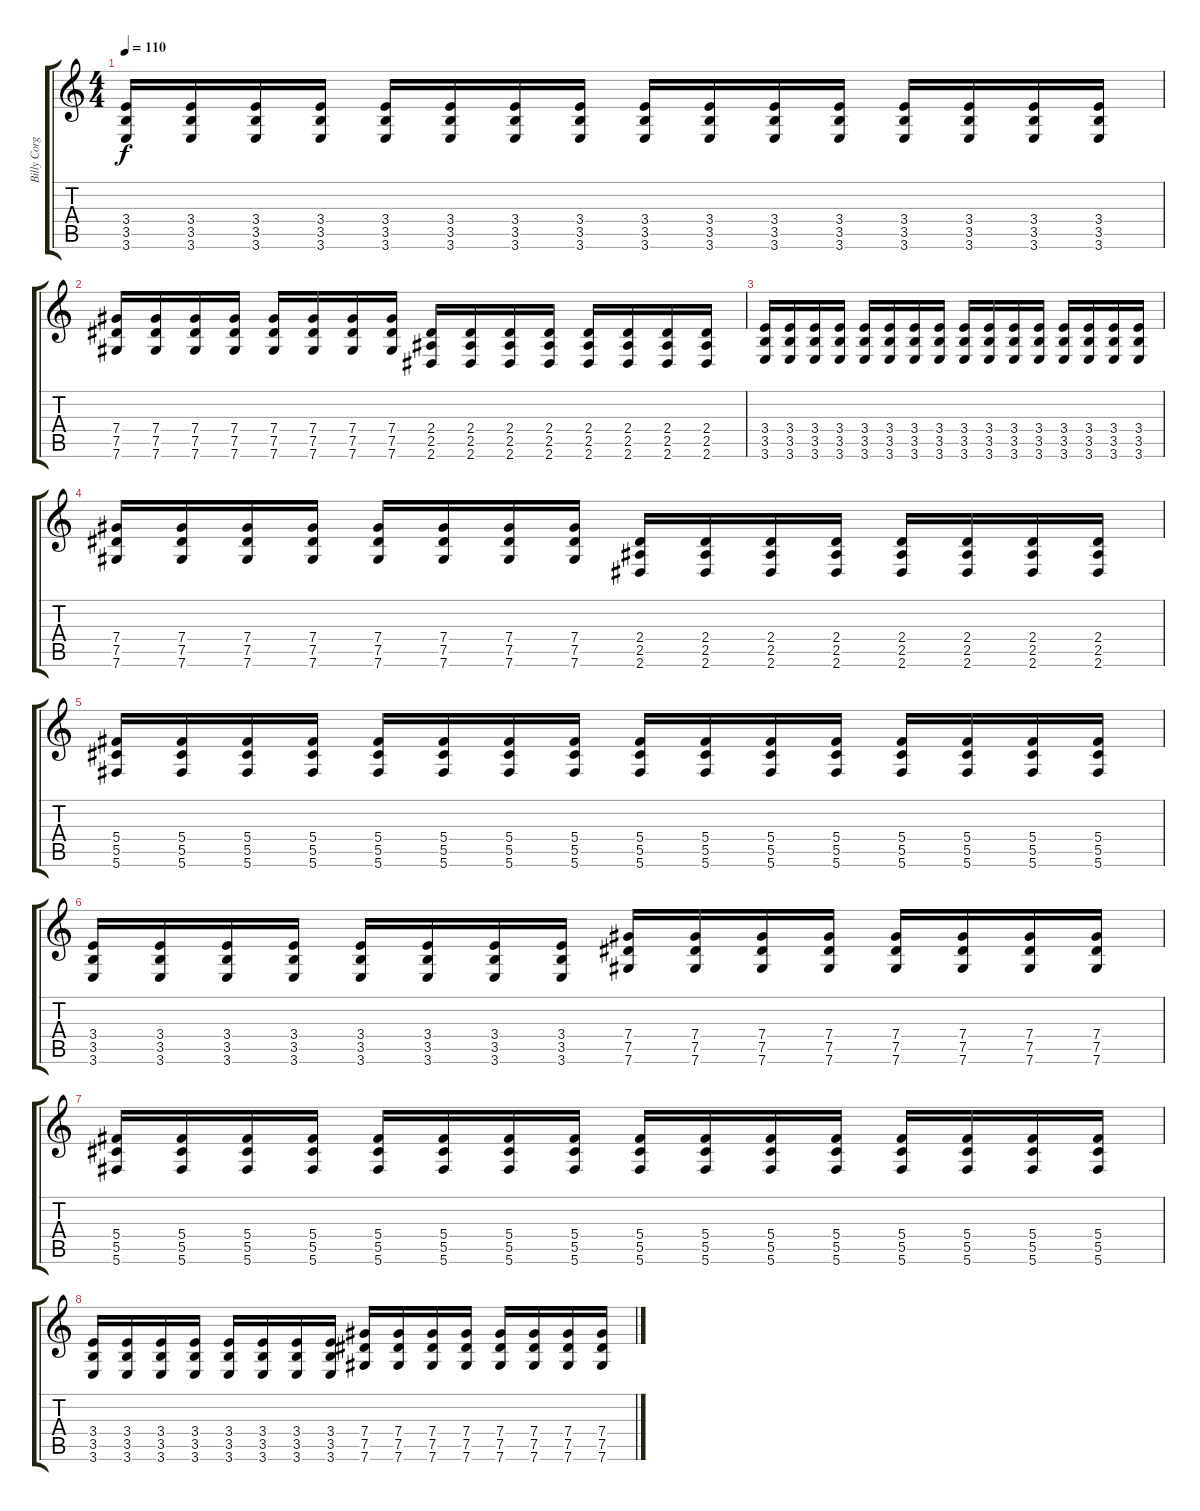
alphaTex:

\track ("Billy Corgan" "Billy Corg") {instrument distortionguitar}
\staff {score tabs}
\tuning (Eb4 Bb3 Gb3 Db3 Ab2 Db2) {hide}
\ts (4 4)
\tempo 110
\clef g2
\ks c
(3.4 3.5 3.6).16{dy f} (3.4 3.5 3.6).16 (3.4 3.5 3.6).16 (3.4 3.5 3.6).16 (3.4 3.5 3.6).16 (3.4 3.5 3.6).16 (3.4 3.5 3.6).16 (3.4 3.5 3.6).16 (3.4 3.5 3.6).16 (3.4 3.5 3.6).16 (3.4 3.5 3.6).16 (3.4 3.5 3.6).16 (3.4 3.5 3.6).16 (3.4 3.5 3.6).16 (3.4 3.5 3.6).16 (3.4 3.5 3.6).16 |
(7.4 7.5 7.6).16 (7.4 7.5 7.6).16 (7.4 7.5 7.6).16 (7.4 7.5 7.6).16 (7.4 7.5 7.6).16 (7.4 7.5 7.6).16 (7.4 7.5 7.6).16 (7.4 7.5 7.6).16 (2.4 2.5 2.6).16 (2.4 2.5 2.6).16 (2.4 2.5 2.6).16 (2.4 2.5 2.6).16 (2.4 2.5 2.6).16 (2.4 2.5 2.6).16 (2.4 2.5 2.6).16 (2.4 2.5 2.6).16 |
(3.4 3.5 3.6).16 (3.4 3.5 3.6).16 (3.4 3.5 3.6).16 (3.4 3.5 3.6).16 (3.4 3.5 3.6).16 (3.4 3.5 3.6).16 (3.4 3.5 3.6).16 (3.4 3.5 3.6).16 (3.4 3.5 3.6).16 (3.4 3.5 3.6).16 (3.4 3.5 3.6).16 (3.4 3.5 3.6).16 (3.4 3.5 3.6).16 (3.4 3.5 3.6).16 (3.4 3.5 3.6).16 (3.4 3.5 3.6).16 |
(7.4 7.5 7.6).16 (7.4 7.5 7.6).16 (7.4 7.5 7.6).16 (7.4 7.5 7.6).16 (7.4 7.5 7.6).16 (7.4 7.5 7.6).16 (7.4 7.5 7.6).16 (7.4 7.5 7.6).16 (2.4 2.5 2.6).16 (2.4 2.5 2.6).16 (2.4 2.5 2.6).16 (2.4 2.5 2.6).16 (2.4 2.5 2.6).16 (2.4 2.5 2.6).16 (2.4 2.5 2.6).16 (2.4 2.5 2.6).16 |
(5.4 5.5 5.6).16 (5.4 5.5 5.6).16 (5.4 5.5 5.6).16 (5.4 5.5 5.6).16 (5.4 5.5 5.6).16 (5.4 5.5 5.6).16 (5.4 5.5 5.6).16 (5.4 5.5 5.6).16 (5.4 5.5 5.6).16 (5.4 5.5 5.6).16 (5.4 5.5 5.6).16 (5.4 5.5 5.6).16 (5.4 5.5 5.6).16 (5.4 5.5 5.6).16 (5.4 5.5 5.6).16 (5.4 5.5 5.6).16 |
(3.4 3.5 3.6).16 (3.4 3.5 3.6).16 (3.4 3.5 3.6).16 (3.4 3.5 3.6).16 (3.4 3.5 3.6).16 (3.4 3.5 3.6).16 (3.4 3.5 3.6).16 (3.4 3.5 3.6).16 (7.4 7.5 7.6).16 (7.4 7.5 7.6).16 (7.4 7.5 7.6).16 (7.4 7.5 7.6).16 (7.4 7.5 7.6).16 (7.4 7.5 7.6).16 (7.4 7.5 7.6).16 (7.4 7.5 7.6).16 |
(5.4 5.5 5.6).16 (5.4 5.5 5.6).16 (5.4 5.5 5.6).16 (5.4 5.5 5.6).16 (5.4 5.5 5.6).16 (5.4 5.5 5.6).16 (5.4 5.5 5.6).16 (5.4 5.5 5.6).16 (5.4 5.5 5.6).16 (5.4 5.5 5.6).16 (5.4 5.5 5.6).16 (5.4 5.5 5.6).16 (5.4 5.5 5.6).16 (5.4 5.5 5.6).16 (5.4 5.5 5.6).16 (5.4 5.5 5.6).16 |
(3.4 3.5 3.6).16 (3.4 3.5 3.6).16 (3.4 3.5 3.6).16 (3.4 3.5 3.6).16 (3.4 3.5 3.6).16 (3.4 3.5 3.6).16 (3.4 3.5 3.6).16 (3.4 3.5 3.6).16 (7.4 7.5 7.6).16 (7.4 7.5 7.6).16 (7.4 7.5 7.6).16 (7.4 7.5 7.6).16 (7.4 7.5 7.6).16 (7.4 7.5 7.6).16 (7.4 7.5 7.6).16 (7.4 7.5 7.6).16
